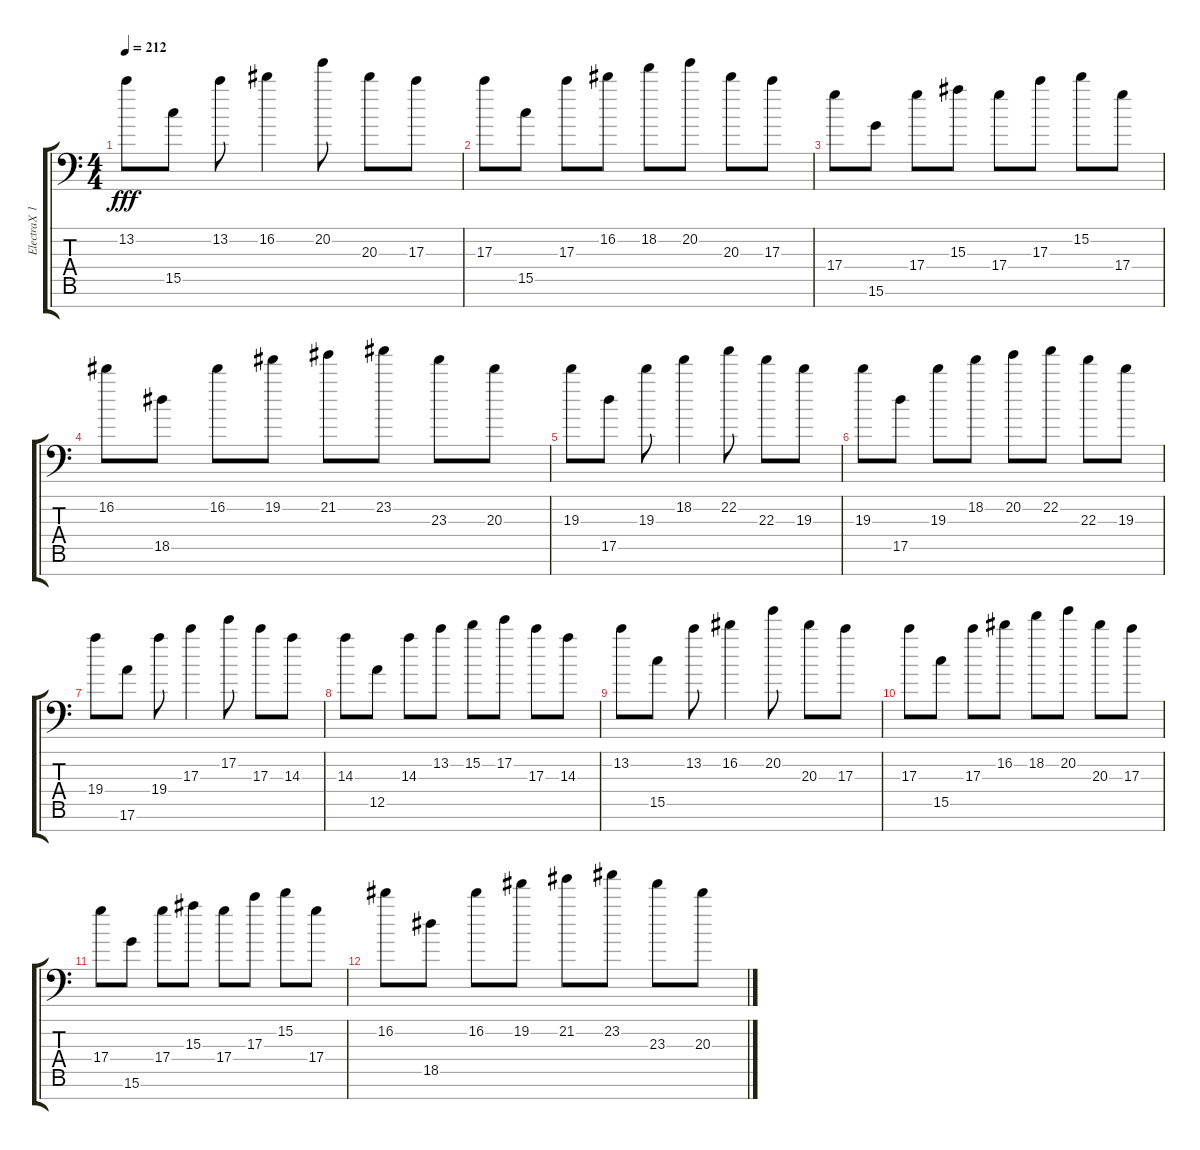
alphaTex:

\track ("ElectraX 14" "ElectraX 1") {instrument synthbass2}
\staff {score tabs}
\tuning (Bb7 B3 G3 D3 A2 E2 C-1) {hide}
\ts (4 4)
\tempo 212
\clef f4
\ks c
13.2.8{dy fff} 15.5.8 13.2.8 16.2.4 20.2.8 20.3.8 17.3.8 |
17.3.8 15.5.8 17.3.8 16.2.8 18.2.8 20.2.8 20.3.8 17.3.8 |
17.4.8 15.6.8 17.4.8 15.3.8 17.4.8 17.3.8 15.2.8 17.4.8 |
16.2.8 18.5.8 16.2.8 19.2.8 21.2.8 23.2.8 23.3.8 20.3.8 |
19.3.8 17.5.8 19.3.8 18.2.4 22.2.8 22.3.8 19.3.8 |
19.3.8 17.5.8 19.3.8 18.2.8 20.2.8 22.2.8 22.3.8 19.3.8 |
19.4.8 17.6.8 19.4.8 17.3.4 17.2.8 17.3.8 14.3.8 |
14.3.8 12.5.8 14.3.8 13.2.8 15.2.8 17.2.8 17.3.8 14.3.8 |
13.2.8 15.5.8 13.2.8 16.2.4 20.2.8 20.3.8 17.3.8 |
17.3.8 15.5.8 17.3.8 16.2.8 18.2.8 20.2.8 20.3.8 17.3.8 |
17.4.8 15.6.8 17.4.8 15.3.8 17.4.8 17.3.8 15.2.8 17.4.8 |
16.2.8 18.5.8 16.2.8 19.2.8 21.2.8 23.2.8 23.3.8 20.3.8
